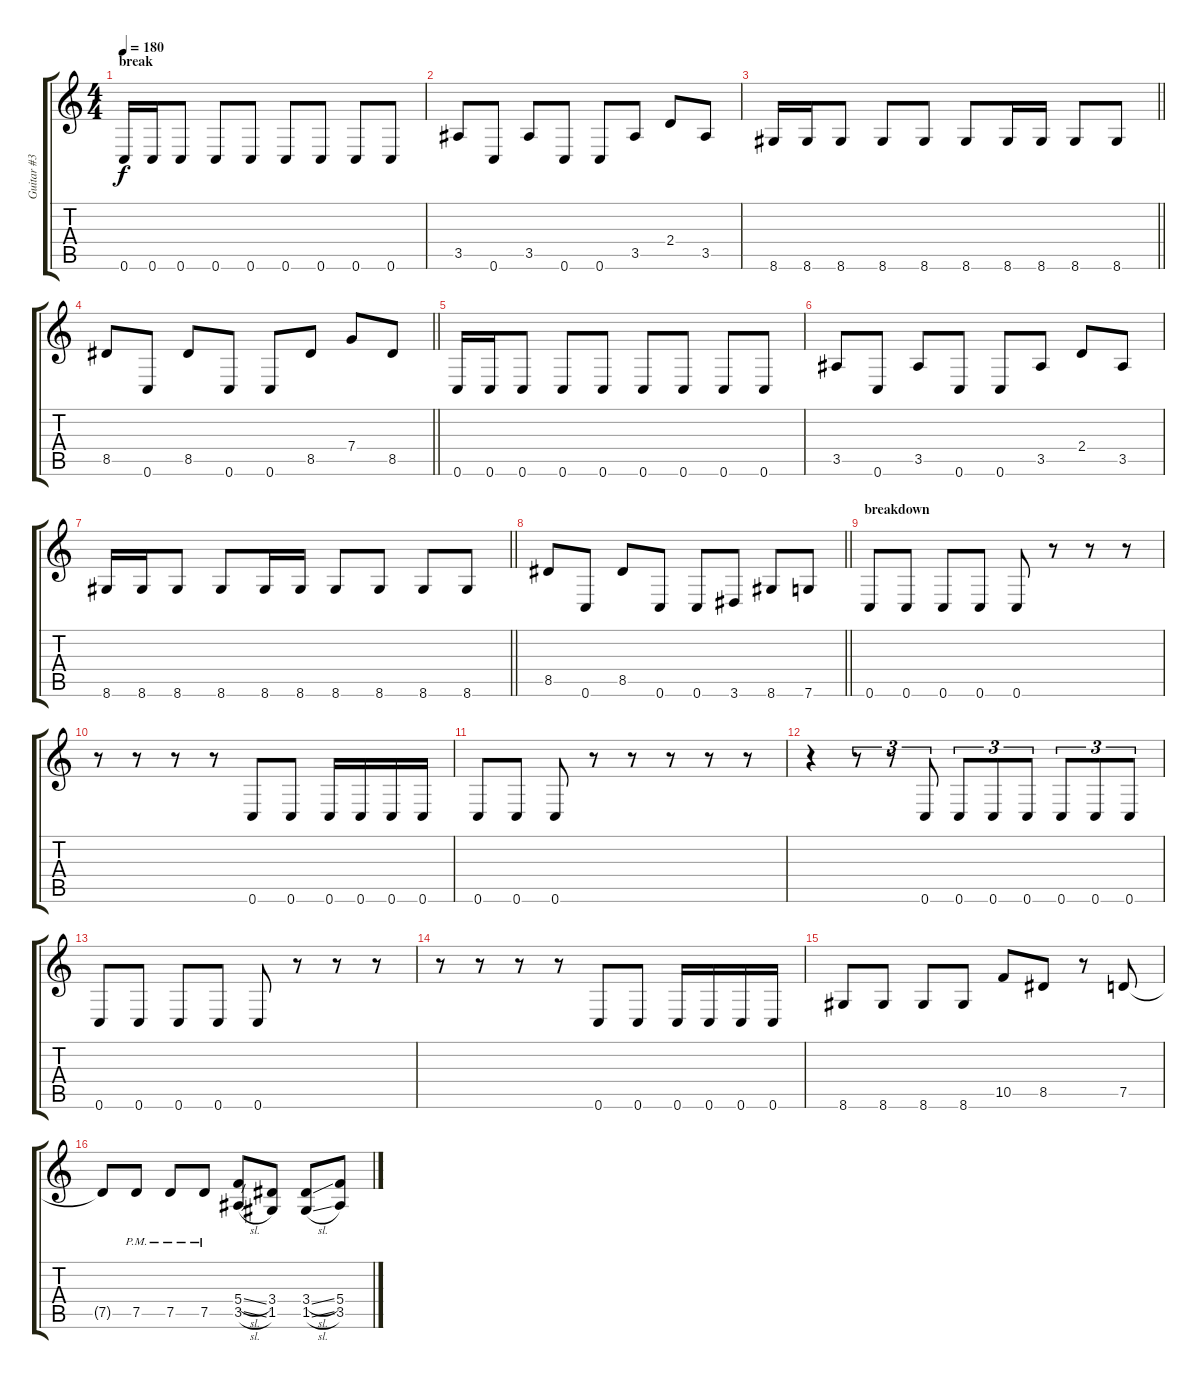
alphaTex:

\track ("Guitar #3" "Guitar #3") {instrument distortionguitar}
\staff {score tabs}
\tuning (D4 A3 F3 C3 G2 C2) {hide}
\ts (4 4)
\section ("" "break")
\tempo 180
\clef g2
\ks c
0.6.16{dy f} 0.6.16 0.6.8 0.6.8 0.6.8 0.6.8 0.6.8 0.6.8 0.6.8 |
3.5.8 0.6.8 3.5.8 0.6.8 0.6.8 3.5.8 2.4.8 3.5.8 |
\barLineRight lightlight
8.6.16 8.6.16 8.6.8 8.6.8 8.6.8 8.6.8 8.6.16 8.6.16 8.6.8 8.6.8 |
\barLineRight lightlight
8.5.8 0.6.8 8.5.8 0.6.8 0.6.8 8.5.8 7.4.8 8.5.8 |
0.6.16 0.6.16 0.6.8 0.6.8 0.6.8 0.6.8 0.6.8 0.6.8 0.6.8 |
3.5.8 0.6.8 3.5.8 0.6.8 0.6.8 3.5.8 2.4.8 3.5.8 |
\barLineRight lightlight
8.6.16 8.6.16 8.6.8 8.6.8 8.6.16 8.6.16 8.6.8 8.6.8 8.6.8 8.6.8 |
\barLineRight lightlight
8.5.8 0.6.8 8.5.8 0.6.8 0.6.8 3.6.8 8.6.8 7.6.8 |
\section ("" "breakdown")
0.6.8 0.6.8 0.6.8 0.6.8 0.6.8 r.8 r.8 r.8 |
r.8 r.8 r.8 r.8 0.6.8 0.6.8 0.6.16 0.6.16 0.6.16 0.6.16 |
0.6.8 0.6.8 0.6.8 r.8 r.8 r.8 r.8 r.8 |
r.4 r.8{tu (3 2)} r.8{tu (3 2)} 0.6.8{tu (3 2)} 0.6.8{tu (3 2)} 0.6.8{tu (3 2)} 0.6.8{tu (3 2)} 0.6.8{tu (3 2)} 0.6.8{tu (3 2)} 0.6.8{tu (3 2)} |
0.6.8 0.6.8 0.6.8 0.6.8 0.6.8 r.8 r.8 r.8 |
r.8 r.8 r.8 r.8 0.6.8 0.6.8 0.6.16 0.6.16 0.6.16 0.6.16 |
8.6.8 8.6.8 8.6.8 8.6.8 10.5.8 8.5.8 r.8 7.5.8 |
7.5{t}.8 7.5{pm}.8 7.5{pm}.8 7.5{pm}.8 (5.4{sl} 3.5{sl}).8 (3.4 1.5).8 (3.4{sl} 1.5{sl}).8 (5.4 3.5).8
